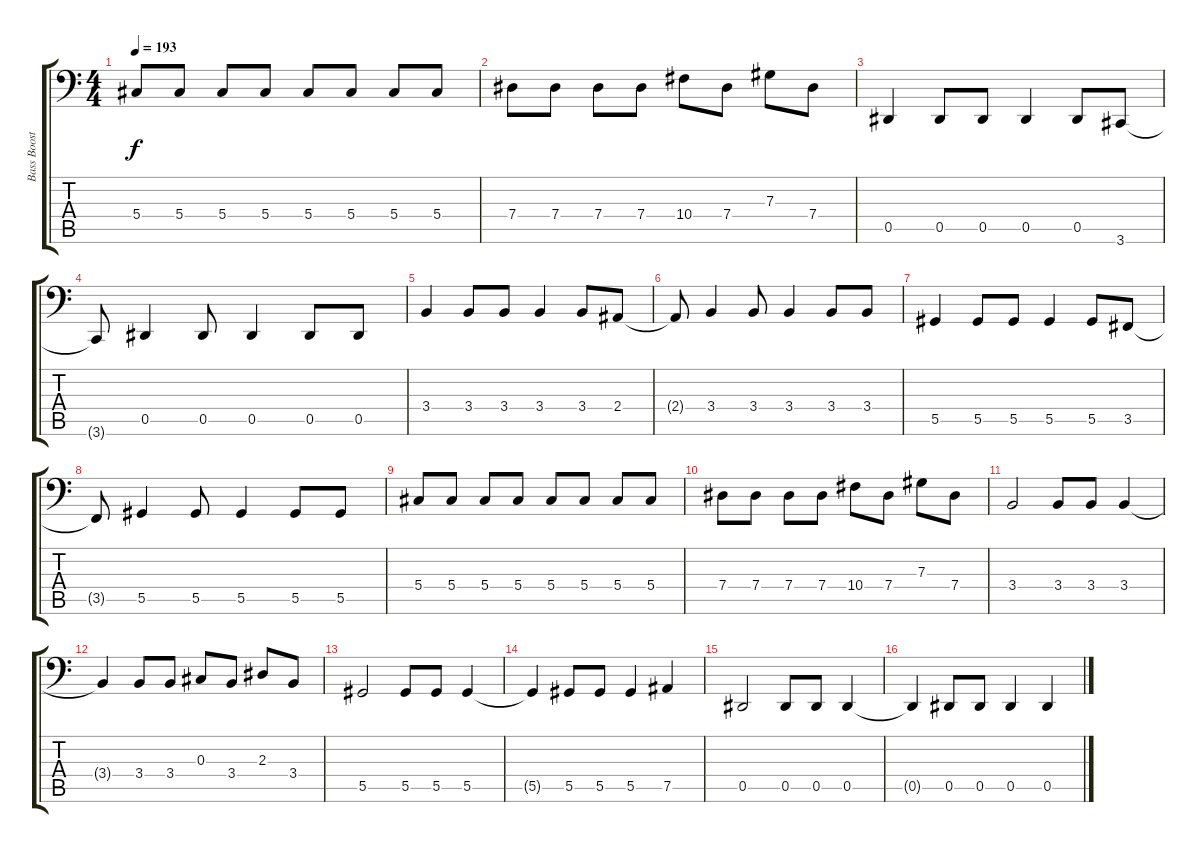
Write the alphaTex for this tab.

\track ("Bass Boost" "Bass Boost") {instrument slapbass1}
\staff {score tabs}
\tuning (B2 Gb2 Db2 Ab1 Eb1 Bb0) {hide}
\ts (4 4)
\tempo 193
\clef f4
\ks c
5.4.8{dy f} 5.4.8 5.4.8 5.4.8 5.4.8 5.4.8 5.4.8 5.4.8 |
7.4.8 7.4.8 7.4.8 7.4.8 10.4.8 7.4.8 7.3.8 7.4.8 |
0.5.4 0.5.8 0.5.8 0.5.4 0.5.8 3.6.8 |
3.6{t}.8 0.5.4 0.5.8 0.5.4 0.5.8 0.5.8 |
3.4.4 3.4.8 3.4.8 3.4.4 3.4.8 2.4.8 |
2.4{t}.8 3.4.4 3.4.8 3.4.4 3.4.8 3.4.8 |
5.5.4 5.5.8 5.5.8 5.5.4 5.5.8 3.5.8 |
3.5{t}.8 5.5.4 5.5.8 5.5.4 5.5.8 5.5.8 |
5.4.8 5.4.8 5.4.8 5.4.8 5.4.8 5.4.8 5.4.8 5.4.8 |
7.4.8 7.4.8 7.4.8 7.4.8 10.4.8 7.4.8 7.3.8 7.4.8 |
3.4.2 3.4.8 3.4.8 3.4.4 |
3.4{t}.4 3.4.8 3.4.8 0.3.8 3.4.8 2.3.8 3.4.8 |
5.5.2 5.5.8 5.5.8 5.5.4 |
5.5{t}.4 5.5.8 5.5.8 5.5.4 7.5.4 |
0.5.2 0.5.8 0.5.8 0.5.4 |
0.5{t}.4 0.5.8 0.5.8 0.5.4 0.5.4
